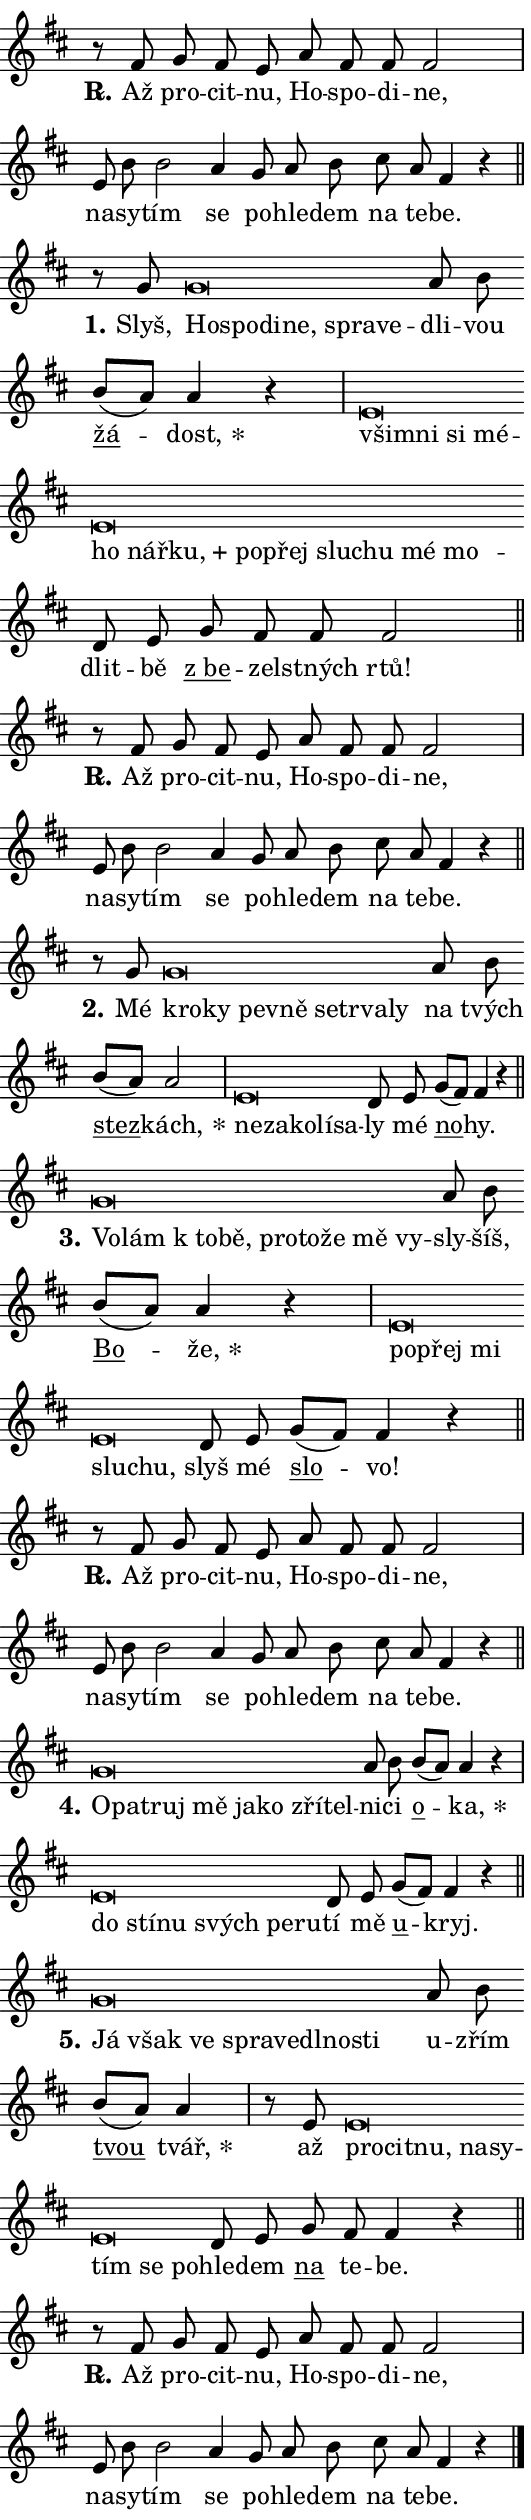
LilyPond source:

\version "2.24.0"
\header { tagline = "" }
\paper {
  indent = 0\cm
  top-margin = 0\cm
  right-margin = 0.13\cm % to fit lyric hyphens
  bottom-margin = 0\cm
  left-margin = 0\cm
  paper-width = 9\cm
  page-breaking = #ly:one-page-breaking
  system-system-spacing.basic-distance = #11
  score-system-spacing.basic-distance = #11
  ragged-last = ##f
}


%% Author: Thomas Morley
%% https://lists.gnu.org/archive/html/lilypond-user/2020-05/msg00002.html
#(define (line-position grob)
"Returns position of @var[grob} in current system:
   @code{'start}, if at first time-step
   @code{'end}, if at last time-step
   @code{'middle} otherwise
"
  (let* ((col (ly:item-get-column grob))
         (ln (ly:grob-object col 'left-neighbor))
         (rn (ly:grob-object col 'right-neighbor))
         (col-to-check-left (if (ly:grob? ln) ln col))
         (col-to-check-right (if (ly:grob? rn) rn col))
         (break-dir-left
           (and
             (ly:grob-property col-to-check-left 'non-musical #f)
             (ly:item-break-dir col-to-check-left)))
         (break-dir-right
           (and
             (ly:grob-property col-to-check-right 'non-musical #f)
             (ly:item-break-dir col-to-check-right))))
        (cond ((eqv? 1 break-dir-left) 'start)
              ((eqv? -1 break-dir-right) 'end)
              (else 'middle))))

#(define (tranparent-at-line-position vctor)
  (lambda (grob)
  "Relying on @code{line-position} select the relevant enry from @var{vctor}.
Used to determine transparency,"
    (case (line-position grob)
      ((end) (not (vector-ref vctor 0)))
      ((middle) (not (vector-ref vctor 1)))
      ((start) (not (vector-ref vctor 2))))))

noteHeadBreakVisibility =
#(define-music-function (break-visibility)(vector?)
"Makes @code{NoteHead}s transparent relying on @var{break-visibility}"
#{
  \override NoteHead.transparent =
    #(tranparent-at-line-position break-visibility)
#})

#(define delete-ledgers-for-transparent-note-heads
  (lambda (grob)
    "Reads whether a @code{NoteHead} is transparent.
If so this @code{NoteHead} is removed from @code{'note-heads} from
@var{grob}, which is supposed to be @code{LedgerLineSpanner}.
As a result ledgers are not printed for this @code{NoteHead}"
    (let* ((nhds-array (ly:grob-object grob 'note-heads))
           (nhds-list
             (if (ly:grob-array? nhds-array)
                 (ly:grob-array->list nhds-array)
                 '()))
           ;; Relies on the transparent-property being done before
           ;; Staff.LedgerLineSpanner.after-line-breaking is executed.
           ;; This is fragile ...
           (to-keep
             (remove
               (lambda (nhd)
                 (ly:grob-property nhd 'transparent #f))
               nhds-list)))
      ;; TODO find a better method to iterate over grob-arrays, similiar
      ;; to filter/remove etc for lists
      ;; For now rebuilt from scratch
      (set! (ly:grob-object grob 'note-heads)  '())
      (for-each
        (lambda (nhd)
          (ly:pointer-group-interface::add-grob grob 'note-heads nhd))
        to-keep))))

squashNotes = {
  \override NoteHead.X-extent = #'(-0.2 . 0.2)
  \override NoteHead.Y-extent = #'(-0.75 . 0)
  \override NoteHead.stencil =
    #(lambda (grob)
       (let ((pos (ly:grob-property grob 'staff-position)))
         (begin
           (if (< pos -7) (display "ERROR: Lower brevis then expected\n") (display ""))
           (if (<= pos -6) ly:text-interface::print ly:note-head::print))))
}
unSquashNotes = {
  \revert NoteHead.X-extent
  \revert NoteHead.Y-extent
  \revert NoteHead.stencil
}

hideNotes = \noteHeadBreakVisibility #begin-of-line-visible
unHideNotes = \noteHeadBreakVisibility #all-visible

% work-around for resetting accidentals
% https://lilypond.org/doc/v2.23/Documentation/notation/displaying-rhythms#unmetered-music
cadenzaMeasure = {
  \cadenzaOff
  \partial 1024 s1024
  \cadenzaOn
}

#(define-markup-command (accent layout props text) (markup?)
  "Underline accented syllable"
  (interpret-markup layout props
    #{\markup \override #'(offset . 4.3) \underline { #text }#}))

responsum = \markup \concat {
  "R" \hspace #-1.05 \path #0.1 #'((moveto 0 0.07) (lineto 0.9 0.8)) \hspace #0.05 "."
}

spaceSize = #0.6828661417322834 % exact space size for TeX Gyre Schola

\layout {
  \context {
    \Staff
    \remove "Time_signature_engraver"
    \override LedgerLineSpanner.after-line-breaking = #delete-ledgers-for-transparent-note-heads
  }
  \context {
    \Lyrics {
      \override LyricSpace.minimum-distance = \spaceSize
      \override LyricText.font-name = #"TeX Gyre Schola"
      \override LyricText.font-size = 1
      \override StanzaNumber.font-name = #"TeX Gyre Schola Bold"
      \override StanzaNumber.font-size = 1
    }
  }
  \context {
    \Score 
    \override NoteHead.text =
      #(lambda (grob) 
        (let ((pos (ly:grob-property grob 'staff-position)))
          #{\markup {
            \combine
              \halign #-0.55 \raise #(if (= pos -6) 0 0.5) \override #'(thickness . 2) \draw-line #'(3.2 . 0)
              \musicglyph "noteheads.sM1"
          }#}))
  }
}

% magnetic-lyrics.ily
%
%   written by
%     Jean Abou Samra <jean@abou-samra.fr>
%     Werner Lemberg <wl@gnu.org>
%
%   adapted by
%     Jiri Hon <jiri.hon@gmail.com>
%
% Version 2022-Apr-15

% https://www.mail-archive.com/lilypond-user@gnu.org/msg149350.html

#(define (Left_hyphen_pointer_engraver context)
   "Collect syllable-hyphen-syllable occurrences in lyrics and store
them in properties.  This engraver only looks to the left.  For
example, if the lyrics input is @code{foo -- bar}, it does the
following.

@itemize @bullet
@item
Set the @code{text} property of the @code{LyricHyphen} grob between
@q{foo} and @q{bar} to @code{foo}.

@item
Set the @code{left-hyphen} property of the @code{LyricText} grob with
text @q{foo} to the @code{LyricHyphen} grob between @q{foo} and
@q{bar}.
@end itemize

Use this auxiliary engraver in combination with the
@code{lyric-@/text::@/apply-@/magnetic-@/offset!} hook."
   (let ((hyphen #f)
         (text #f))
     (make-engraver
      (acknowledgers
       ((lyric-syllable-interface engraver grob source-engraver)
        (set! text grob)))
      (end-acknowledgers
       ((lyric-hyphen-interface engraver grob source-engraver)
        ;(when (not (grob::has-interface grob 'lyric-space-interface))
          (set! hyphen grob)));)
      ((stop-translation-timestep engraver)
       (when (and text hyphen)
         (ly:grob-set-object! text 'left-hyphen hyphen))
       (set! text #f)
       (set! hyphen #f)))))

#(define (lyric-text::apply-magnetic-offset! grob)
   "If the space between two syllables is less than the value in
property @code{LyricText@/.details@/.squash-threshold}, move the right
syllable to the left so that it gets concatenated with the left
syllable.

Use this function as a hook for
@code{LyricText@/.after-@/line-@/breaking} if the
@code{Left_@/hyphen_@/pointer_@/engraver} is active."
   (let ((hyphen (ly:grob-object grob 'left-hyphen #f)))
     (when hyphen
       (let ((left-text (ly:spanner-bound hyphen LEFT)))
         (when (grob::has-interface left-text 'lyric-syllable-interface)
           (let* ((common (ly:grob-common-refpoint grob left-text X))
                  (this-x-ext (ly:grob-extent grob common X))
                  (left-x-ext
                   (begin
                     ;; Trigger magnetism for left-text.
                     (ly:grob-property left-text 'after-line-breaking)
                     (ly:grob-extent left-text common X)))
                  ;; `delta` is the gap width between two syllables.
                  (delta (- (interval-start this-x-ext)
                            (interval-end left-x-ext)))
                  (details (ly:grob-property grob 'details))
                  (threshold (assoc-get 'squash-threshold details 0.2)))
             (when (< delta threshold)
               (let* (;; We have to manipulate the input text so that
                      ;; ligatures crossing syllable boundaries are not
                      ;; disabled.  For languages based on the Latin
                      ;; script this is essentially a beautification.
                      ;; However, for non-Western scripts it can be a
                      ;; necessity.
                      (lt (ly:grob-property left-text 'text))
                      (rt (ly:grob-property grob 'text))
                      (is-space (grob::has-interface hyphen 'lyric-space-interface))
                      (space (if is-space " " ""))
                      (extra-delta (if is-space spaceSize 0))
                      ;; Append new syllable.
                      (ltrt-space (if (and (string? lt) (string? rt))
                                (string-append lt space rt)
                                (make-concat-markup (list lt space rt))))
                      ;; Right-align `ltrt` to the right side.
                      (ltrt-space-markup (grob-interpret-markup
                               grob
                               (make-translate-markup
                                (cons (interval-length this-x-ext) 0)
                                (make-right-align-markup ltrt-space)))))
                 (begin
                   ;; Don't print `left-text`.
                   (ly:grob-set-property! left-text 'stencil #f)
                   ;; Set text and stencil (which holds all collected
                   ;; syllables so far) and shift it to the left.
                   (ly:grob-set-property! grob 'text ltrt-space)
                   (ly:grob-set-property! grob 'stencil ltrt-space-markup)
                   (ly:grob-translate-axis! grob (- (- delta extra-delta)) X))))))))))


#(define (lyric-hyphen::displace-bounds-first grob)
   ;; Make very sure this callback isn't triggered too early.
   (let ((left (ly:spanner-bound grob LEFT))
         (right (ly:spanner-bound grob RIGHT)))
     (ly:grob-property left 'after-line-breaking)
     (ly:grob-property right 'after-line-breaking)
     (ly:lyric-hyphen::print grob)))

squashThreshold = #0.4

\layout {
  \context {
    \Lyrics
    \consists #Left_hyphen_pointer_engraver
    \override LyricText.after-line-breaking =
      #lyric-text::apply-magnetic-offset!
    \override LyricHyphen.stencil = #lyric-hyphen::displace-bounds-first
    \override LyricText.details.squash-threshold = \squashThreshold
    \override LyricHyphen.minimum-distance = 0
    \override LyricHyphen.minimum-length = \squashThreshold
  }
}

squashText = \override LyricText.details.squash-threshold = 9999
unSquashText = \override LyricText.details.squash-threshold = \squashThreshold

leftText = \override LyricText.self-alignment-X = #LEFT
unLeftText = \revert LyricText.self-alignment-X

starOffset = #(lambda (grob) 
                (let ((x_offset (ly:self-alignment-interface::aligned-on-x-parent grob)))
                  (if (= x_offset 0) 0 (+ x_offset 1.2))))

star = #(define-music-function (syllable)(string?)
"Append star separator at the end of a syllable"
#{
  \once \override LyricText.X-offset = #starOffset
  \lyricmode { \markup {
    #syllable
    \override #'((font-name . "TeX Gyre Schola Bold")) \hspace #0.2 \lower #0.65 \larger "*"
  } }
#})

starAccent = #(define-music-function (syllable)(string?)
"Append star separator at the end of a syllable and make accent"
#{
  \once \override LyricText.X-offset = #starOffset
  \lyricmode { \markup {
    \accent #syllable
    \override #'((font-name . "TeX Gyre Schola Bold")) \hspace #0.2 \lower #0.65 \larger "*"
  } }
#})

breath = #(define-music-function (syllable)(string?)
"Append breathing indicator at the end of a syllable"
#{
  \lyricmode { \markup { #syllable "+" } }
#})

optionalBreath = #(define-music-function (syllable)(string?)
"Append optional breathing indicator at the end of a syllable"
#{
  \lyricmode { \markup { #syllable "(+)" } }
#})


\score {
    <<
        \new Voice = "melody" { \cadenzaOn \key d \major \relative { r8 fis' g fis e a fis fis fis2 \cadenzaMeasure \bar "|" e8 b' b2 a4 \bar "" g8 a b cis a fis4 r \cadenzaMeasure \bar "||" \break } }
        \new Lyrics \lyricsto "melody" { \lyricmode { \set stanza = \responsum
Až pro -- cit -- nu, Ho -- spo -- di -- ne, na -- sy -- tím se po -- hle -- dem na te -- be. } }
    >>
    \layout {}
}

\score {
    <<
        \new Voice = "melody" { \cadenzaOn \key d \major \relative { r8 g'8 \squashNotes g\breve*1/16 \hideNotes \breve*1/16 \bar "" \breve*1/16 \bar "" \breve*1/16 \bar "" \breve*1/16 \breve*1/16 \bar "" \unHideNotes \unSquashNotes a8 b \bar "" b[( a)] a4 r \cadenzaMeasure \bar "|" \squashNotes e\breve*1/16 \hideNotes \breve*1/16 \bar "" \breve*1/16 \bar "" \breve*1/16 \bar "" \breve*1/16 \bar "" \breve*1/16 \bar "" \breve*1/16 \bar "" \breve*1/16 \bar "" \breve*1/16 \bar "" \breve*1/16 \bar "" \breve*1/16 \bar "" \breve*1/16 \breve*1/16 \bar "" \unHideNotes \unSquashNotes d8 e \bar "" g fis fis fis2 \cadenzaMeasure \bar "||" \break } }
        \new Lyrics \lyricsto "melody" { \lyricmode { \set stanza = "1."
Slyš, \leftText Ho -- \squashText spo -- di -- ne, spra -- ve -- \unLeftText \unSquashText dli -- vou \markup \accent žá -- \star dost, \leftText všim -- \squashText ni si mé -- ho nář -- \breath "ku," po -- přej slu -- chu mé mo -- \unLeftText \unSquashText dlit -- bě \markup \accent "z be" -- ze -- lstných rtů! } }
    >>
    \layout {}
}

\score {
    <<
        \new Voice = "melody" { \cadenzaOn \key d \major \relative { r8 fis' g fis e a fis fis fis2 \cadenzaMeasure \bar "|" e8 b' b2 a4 \bar "" g8 a b cis a fis4 r \cadenzaMeasure \bar "||" \break } }
        \new Lyrics \lyricsto "melody" { \lyricmode { \set stanza = \responsum
Až pro -- cit -- nu, Ho -- spo -- di -- ne, na -- sy -- tím se po -- hle -- dem na te -- be. } }
    >>
    \layout {}
}

\score {
    <<
        \new Voice = "melody" { \cadenzaOn \key d \major \relative { r8 g'8 \squashNotes g\breve*1/16 \hideNotes \breve*1/16 \bar "" \breve*1/16 \bar "" \breve*1/16 \bar "" \breve*1/16 \bar "" \breve*1/16 \bar "" \breve*1/16 \breve*1/16 \bar "" \unHideNotes \unSquashNotes a8 b \bar "" b[( a)] a2 \cadenzaMeasure \bar "|" \squashNotes e\breve*1/16 \hideNotes \breve*1/16 \bar "" \breve*1/16 \bar "" \breve*1/16 \breve*1/16 \bar "" \unHideNotes \unSquashNotes d8 e \bar "" g[( fis)] fis4 r \cadenzaMeasure \bar "||" \break } }
        \new Lyrics \lyricsto "melody" { \lyricmode { \set stanza = "2."
Mé \leftText kro -- \squashText ky pev -- ně se -- tr -- va -- ly \unLeftText \unSquashText na tvých \markup \accent stez -- \star kách, \leftText ne -- \squashText za -- ko -- lí -- sa -- \unLeftText \unSquashText ly mé \markup \accent no -- hy. } }
    >>
    \layout {}
}

\score {
    <<
        \new Voice = "melody" { \cadenzaOn \key d \major \relative { \squashNotes g'\breve*1/16 \hideNotes \breve*1/16 \bar "" \breve*1/16 \bar "" \breve*1/16 \bar "" \breve*1/16 \bar "" \breve*1/16 \bar "" \breve*1/16 \bar "" \breve*1/16 \breve*1/16 \bar "" \unHideNotes \unSquashNotes a8 b \bar "" b[( a)] a4 r \cadenzaMeasure \bar "|" \squashNotes e\breve*1/16 \hideNotes \breve*1/16 \bar "" \breve*1/16 \bar "" \breve*1/16 \breve*1/16 \bar "" \unHideNotes \unSquashNotes d8 e \bar "" g[( fis)] fis4 r \cadenzaMeasure \bar "||" \break } }
        \new Lyrics \lyricsto "melody" { \lyricmode { \set stanza = "3."
\leftText Vo -- \squashText lám "k to" -- bě, pro -- to -- že mě vy -- \unLeftText \unSquashText sly -- šíš, \markup \accent Bo -- \star že, \leftText po -- \squashText přej mi slu -- chu, \unLeftText \unSquashText slyš mé \markup \accent slo -- vo! } }
    >>
    \layout {}
}

\score {
    <<
        \new Voice = "melody" { \cadenzaOn \key d \major \relative { r8 fis' g fis e a fis fis fis2 \cadenzaMeasure \bar "|" e8 b' b2 a4 \bar "" g8 a b cis a fis4 r \cadenzaMeasure \bar "||" \break } }
        \new Lyrics \lyricsto "melody" { \lyricmode { \set stanza = \responsum
Až pro -- cit -- nu, Ho -- spo -- di -- ne, na -- sy -- tím se po -- hle -- dem na te -- be. } }
    >>
    \layout {}
}

\score {
    <<
        \new Voice = "melody" { \cadenzaOn \key d \major \relative { \squashNotes g'\breve*1/16 \hideNotes \breve*1/16 \bar "" \breve*1/16 \bar "" \breve*1/16 \bar "" \breve*1/16 \bar "" \breve*1/16 \bar "" \breve*1/16 \breve*1/16 \bar "" \unHideNotes \unSquashNotes a8 b \bar "" b[( a)] a4 r \cadenzaMeasure \bar "|" \squashNotes e\breve*1/16 \hideNotes \breve*1/16 \bar "" \breve*1/16 \bar "" \breve*1/16 \bar "" \breve*1/16 \breve*1/16 \bar "" \unHideNotes \unSquashNotes d8 e \bar "" g[( fis)] fis4 r \cadenzaMeasure \bar "||" \break } }
        \new Lyrics \lyricsto "melody" { \lyricmode { \set stanza = "4."
\leftText O -- \squashText pa -- truj mě ja -- ko zří -- tel -- \unLeftText \unSquashText ni -- ci \markup \accent o -- \star ka, \leftText do \squashText stí -- nu svých pe -- ru -- \unLeftText \unSquashText tí mě \markup \accent u -- kryj. } }
    >>
    \layout {}
}

\score {
    <<
        \new Voice = "melody" { \cadenzaOn \key d \major \relative { \squashNotes g'\breve*1/16 \hideNotes \breve*1/16 \bar "" \breve*1/16 \bar "" \breve*1/16 \bar "" \breve*1/16 \bar "" \breve*1/16 \bar "" \breve*1/16 \breve*1/16 \bar "" \unHideNotes \unSquashNotes a8 b \bar "" b[( a)] a4 \cadenzaMeasure \bar "|" r8 e8 \squashNotes e\breve*1/16 \hideNotes \breve*1/16 \bar "" \breve*1/16 \bar "" \breve*1/16 \bar "" \breve*1/16 \bar "" \breve*1/16 \bar "" \breve*1/16 \breve*1/16 \bar "" \unHideNotes \unSquashNotes d8 e \bar "" g fis fis4 r \cadenzaMeasure \bar "||" \break } }
        \new Lyrics \lyricsto "melody" { \lyricmode { \set stanza = "5."
\leftText Já \squashText však ve spra -- ve -- dl -- no -- sti \unLeftText \unSquashText u -- zřím \markup \accent tvou \star tvář, až \leftText pro -- \squashText cit -- nu, na -- sy -- tím se po -- \unLeftText \unSquashText hle -- dem \markup \accent na te -- be. } }
    >>
    \layout {}
}

\score {
    <<
        \new Voice = "melody" { \cadenzaOn \key d \major \relative { r8 fis' g fis e a fis fis fis2 \cadenzaMeasure \bar "|" e8 b' b2 a4 \bar "" g8 a b cis a fis4 r \cadenzaMeasure \bar "||" \break } \bar "|." }
        \new Lyrics \lyricsto "melody" { \lyricmode { \set stanza = \responsum
Až pro -- cit -- nu, Ho -- spo -- di -- ne, na -- sy -- tím se po -- hle -- dem na te -- be. } }
    >>
    \layout {}
}
